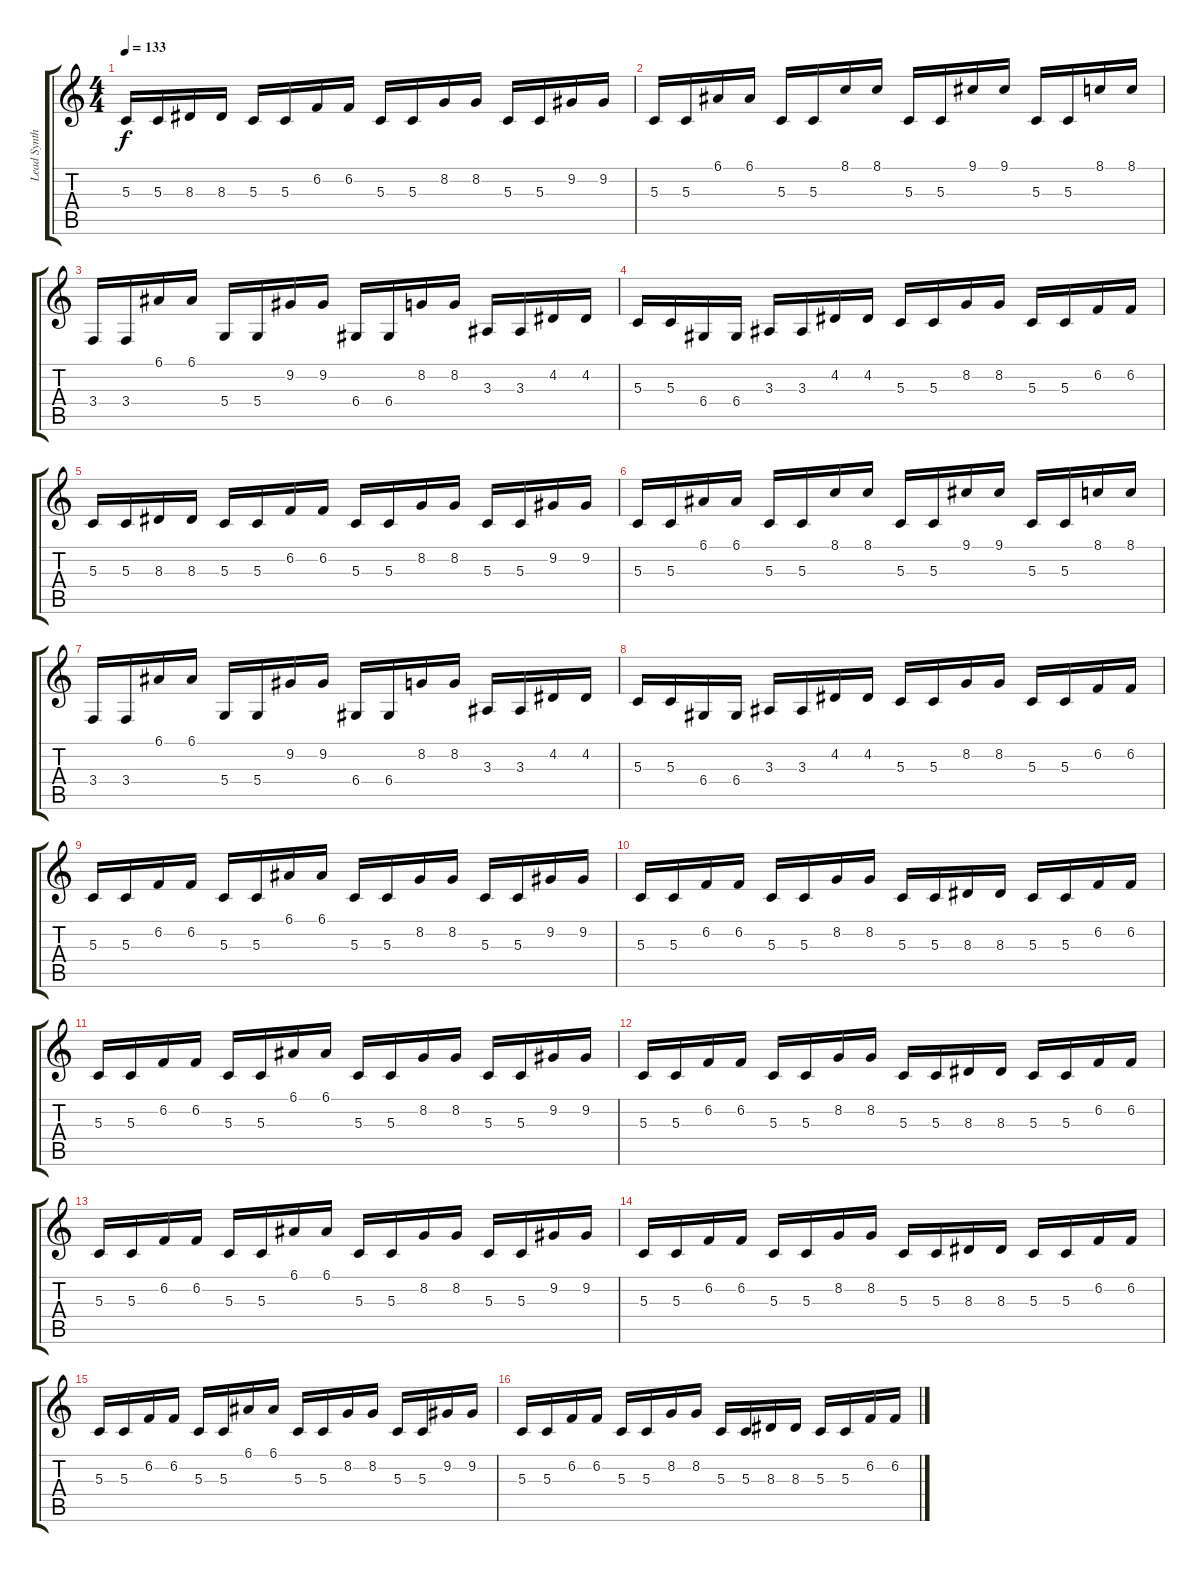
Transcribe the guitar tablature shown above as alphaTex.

\track ("Lead Synth" "Lead Synth") {instrument lead2sawtooth}
\staff {score tabs}
\tuning (E4 B3 G3 D3 A2 E2) {hide}
\ts (4 4)
\tempo 133
\clef g2
\ks c
5.3.16{dy f} 5.3.16 8.3.16 8.3.16 5.3.16 5.3.16 6.2.16 6.2.16 5.3.16 5.3.16 8.2.16 8.2.16 5.3.16 5.3.16 9.2.16 9.2.16 |
5.3.16 5.3.16 6.1.16 6.1.16 5.3.16 5.3.16 8.1.16 8.1.16 5.3.16 5.3.16 9.1.16 9.1.16 5.3.16 5.3.16 8.1.16 8.1.16 |
3.4.16 3.4.16 6.1.16 6.1.16 5.4.16 5.4.16 9.2.16 9.2.16 6.4.16 6.4.16 8.2.16 8.2.16 3.3.16 3.3.16 4.2.16 4.2.16 |
5.3.16 5.3.16 6.4.16 6.4.16 3.3.16 3.3.16 4.2.16 4.2.16 5.3.16 5.3.16 8.2.16 8.2.16 5.3.16 5.3.16 6.2.16 6.2.16 |
5.3.16 5.3.16 8.3.16 8.3.16 5.3.16 5.3.16 6.2.16 6.2.16 5.3.16 5.3.16 8.2.16 8.2.16 5.3.16 5.3.16 9.2.16 9.2.16 |
5.3.16 5.3.16 6.1.16 6.1.16 5.3.16 5.3.16 8.1.16 8.1.16 5.3.16 5.3.16 9.1.16 9.1.16 5.3.16 5.3.16 8.1.16 8.1.16 |
3.4.16 3.4.16 6.1.16 6.1.16 5.4.16 5.4.16 9.2.16 9.2.16 6.4.16 6.4.16 8.2.16 8.2.16 3.3.16 3.3.16 4.2.16 4.2.16 |
5.3.16 5.3.16 6.4.16 6.4.16 3.3.16 3.3.16 4.2.16 4.2.16 5.3.16 5.3.16 8.2.16 8.2.16 5.3.16 5.3.16 6.2.16 6.2.16 |
5.3.16 5.3.16 6.2.16 6.2.16 5.3.16 5.3.16 6.1.16 6.1.16 5.3.16 5.3.16 8.2.16 8.2.16 5.3.16 5.3.16 9.2.16 9.2.16 |
5.3.16 5.3.16 6.2.16 6.2.16 5.3.16 5.3.16 8.2.16 8.2.16 5.3.16 5.3.16 8.3.16 8.3.16 5.3.16 5.3.16 6.2.16 6.2.16 |
5.3.16 5.3.16 6.2.16 6.2.16 5.3.16 5.3.16 6.1.16 6.1.16 5.3.16 5.3.16 8.2.16 8.2.16 5.3.16 5.3.16 9.2.16 9.2.16 |
5.3.16 5.3.16 6.2.16 6.2.16 5.3.16 5.3.16 8.2.16 8.2.16 5.3.16 5.3.16 8.3.16 8.3.16 5.3.16 5.3.16 6.2.16 6.2.16 |
5.3.16 5.3.16 6.2.16 6.2.16 5.3.16 5.3.16 6.1.16 6.1.16 5.3.16 5.3.16 8.2.16 8.2.16 5.3.16 5.3.16 9.2.16 9.2.16 |
5.3.16 5.3.16 6.2.16 6.2.16 5.3.16 5.3.16 8.2.16 8.2.16 5.3.16 5.3.16 8.3.16 8.3.16 5.3.16 5.3.16 6.2.16 6.2.16 |
5.3.16 5.3.16 6.2.16 6.2.16 5.3.16 5.3.16 6.1.16 6.1.16 5.3.16 5.3.16 8.2.16 8.2.16 5.3.16 5.3.16 9.2.16 9.2.16 |
5.3.16 5.3.16 6.2.16 6.2.16 5.3.16 5.3.16 8.2.16 8.2.16 5.3.16 5.3.16 8.3.16 8.3.16 5.3.16 5.3.16 6.2.16 6.2.16
